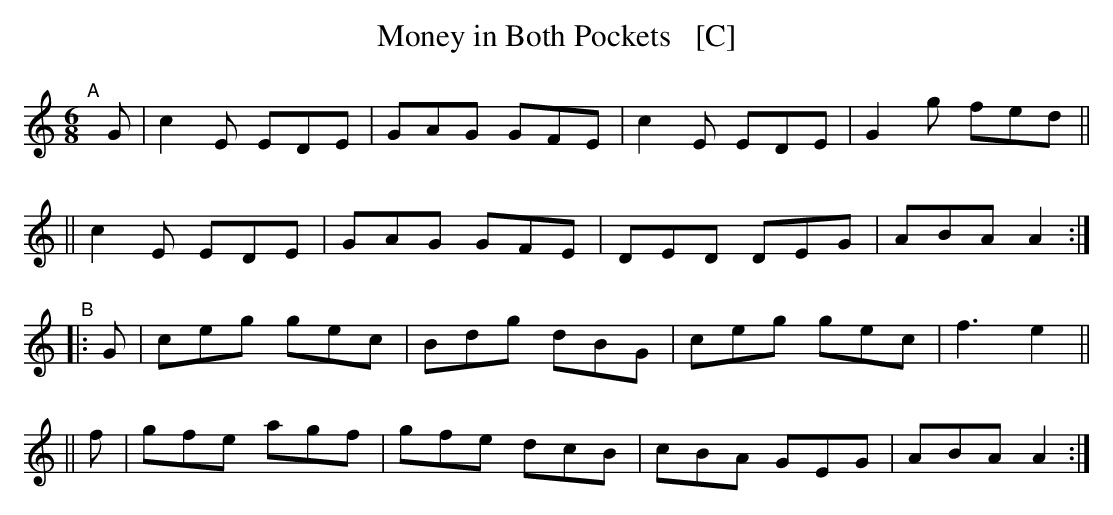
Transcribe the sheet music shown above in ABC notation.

X:1
T: Money in Both Pockets   [C]
M: 6/8
L: 1/8
K: C	% ending on Am
"^A"[|]G \
|  c2E EDE | GAG GFE | c2E EDE | G2g fed ||
|| c2E EDE | GAG GFE | DED DEG | ABA A2 :|
"^B"\
|: G | ceg gec | Bdg dBG | ceg gec | f3  e2 ||
|| f | gfe agf | gfe dcB | cBA GEG | ABA A2 :|
